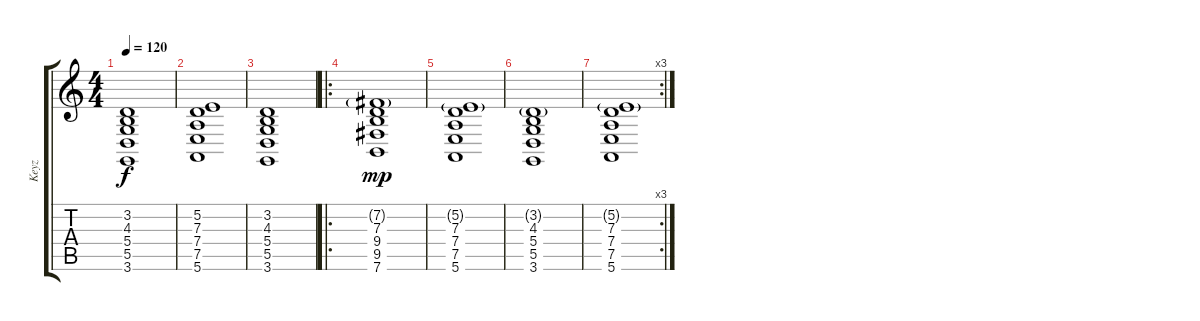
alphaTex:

\track ("Keyz" "Keyz") {instrument fx4atmosphere}
\staff {score tabs}
\tuning (E4 B3 G3 D3 A2 E2) {hide}
\ts (4 4)
\tempo 120
\clef g2
\ks c
(3.2 4.3 5.4 5.5 3.6).1{dy f} |
(5.2 7.3 7.4 7.5 5.6).1 |
(3.2 4.3 5.4 5.5 3.6).1 |
\ro
(7.2{g} 7.3 9.4 9.5 7.6).1{dy mp volume 12 instrument fx6goblins} |
(5.2{g} 7.3 7.4 7.5 5.6).1 |
(3.2{g} 4.3 5.4 5.5 3.6).1 |
\rc 3
(5.2{g} 7.3 7.4 7.5 5.6).1
